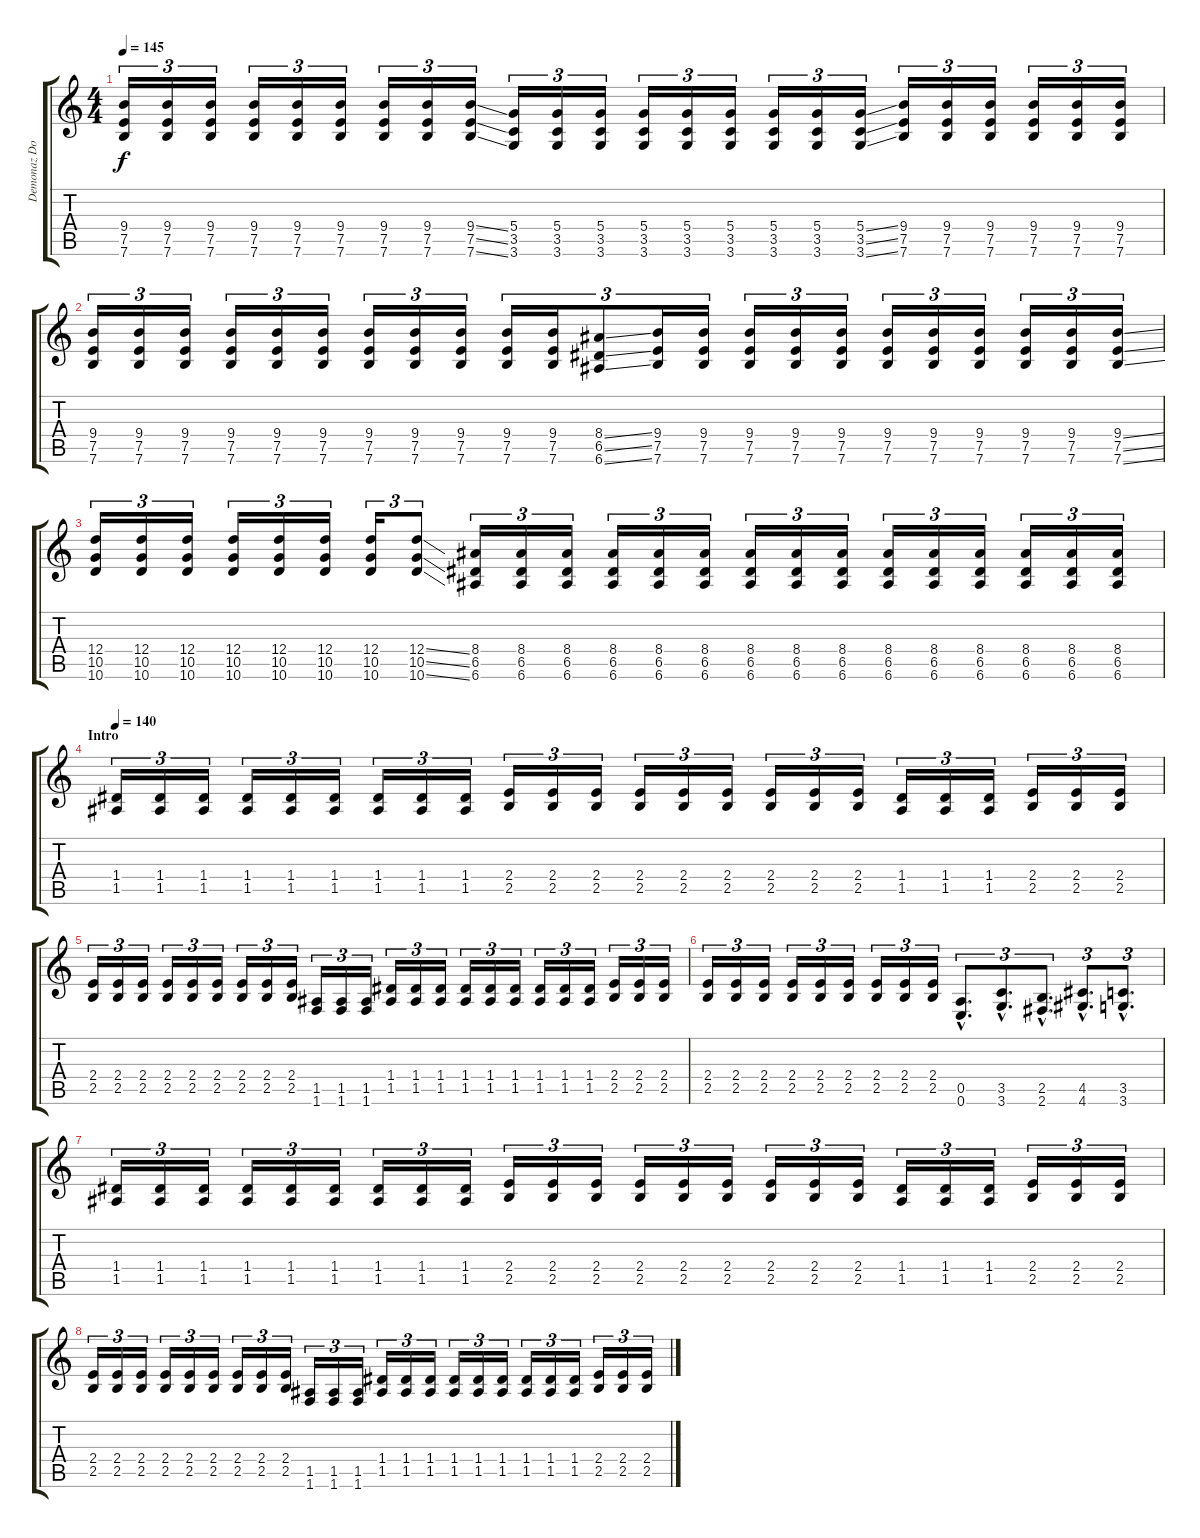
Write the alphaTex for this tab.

\track ("Demonaz Doom Occulta" "Demonaz Do") {instrument distortionguitar}
\staff {score tabs}
\tuning (E4 B3 G3 D3 A2 E2) {hide}
\ts (4 4)
\tempo 145
\clef g2
\ks c
(9.4 7.5 7.6).16{tu (3 2) dy f} (9.4 7.5 7.6).16{tu (3 2)} (9.4 7.5 7.6).16{tu (3 2)} (9.4 7.5 7.6).16{tu (3 2)} (9.4 7.5 7.6).16{tu (3 2)} (9.4 7.5 7.6).16{tu (3 2)} (9.4 7.5 7.6).16{tu (3 2)} (9.4 7.5 7.6).16{tu (3 2)} (9.4{ss} 7.5{ss} 7.6{ss}).16{tu (3 2)} (5.4 3.5 3.6).16{tu (3 2)} (5.4 3.5 3.6).16{tu (3 2)} (5.4 3.5 3.6).16{tu (3 2)} (5.4 3.5 3.6).16{tu (3 2)} (5.4 3.5 3.6).16{tu (3 2)} (5.4 3.5 3.6).16{tu (3 2)} (5.4 3.5 3.6).16{tu (3 2)} (5.4 3.5 3.6).16{tu (3 2)} (5.4{ss} 3.5{ss} 3.6{ss}).16{tu (3 2)} (9.4 7.5 7.6).16{tu (3 2)} (9.4 7.5 7.6).16{tu (3 2)} (9.4 7.5 7.6).16{tu (3 2)} (9.4 7.5 7.6).16{tu (3 2)} (9.4 7.5 7.6).16{tu (3 2)} (9.4 7.5 7.6).16{tu (3 2)} |
(9.4 7.5 7.6).16{tu (3 2)} (9.4 7.5 7.6).16{tu (3 2)} (9.4 7.5 7.6).16{tu (3 2)} (9.4 7.5 7.6).16{tu (3 2)} (9.4 7.5 7.6).16{tu (3 2)} (9.4 7.5 7.6).16{tu (3 2)} (9.4 7.5 7.6).16{tu (3 2)} (9.4 7.5 7.6).16{tu (3 2)} (9.4 7.5 7.6).16{tu (3 2)} (9.4 7.5 7.6).16{tu (3 2)} (9.4 7.5 7.6).16{tu (3 2)} (8.4{ss} 6.5{ss} 6.6{ss}).8{tu (3 2)} (9.4 7.5 7.6).16{tu (3 2)} (9.4 7.5 7.6).16{tu (3 2)} (9.4 7.5 7.6).16{tu (3 2)} (9.4 7.5 7.6).16{tu (3 2)} (9.4 7.5 7.6).16{tu (3 2)} (9.4 7.5 7.6).16{tu (3 2)} (9.4 7.5 7.6).16{tu (3 2)} (9.4 7.5 7.6).16{tu (3 2)} (9.4 7.5 7.6).16{tu (3 2)} (9.4 7.5 7.6).16{tu (3 2)} (9.4{ss} 7.5{ss} 7.6{ss}).16{tu (3 2)} |
(12.4 10.5 10.6).16{tu (3 2)} (12.4 10.5 10.6).16{tu (3 2)} (12.4 10.5 10.6).16{tu (3 2)} (12.4 10.5 10.6).16{tu (3 2)} (12.4 10.5 10.6).16{tu (3 2)} (12.4 10.5 10.6).16{tu (3 2)} (12.4 10.5 10.6).16{tu (3 2)} (12.4{ss} 10.5{ss} 10.6{ss}).8{tu (3 2)} (8.4 6.5 6.6).16{tu (3 2)} (8.4 6.5 6.6).16{tu (3 2)} (8.4 6.5 6.6).16{tu (3 2)} (8.4 6.5 6.6).16{tu (3 2)} (8.4 6.5 6.6).16{tu (3 2)} (8.4 6.5 6.6).16{tu (3 2)} (8.4 6.5 6.6).16{tu (3 2)} (8.4 6.5 6.6).16{tu (3 2)} (8.4 6.5 6.6).16{tu (3 2)} (8.4 6.5 6.6).16{tu (3 2)} (8.4 6.5 6.6).16{tu (3 2)} (8.4 6.5 6.6).16{tu (3 2)} (8.4 6.5 6.6).16{tu (3 2)} (8.4 6.5 6.6).16{tu (3 2)} (8.4 6.5 6.6).16{tu (3 2)} |
\section ("" "Intro")
\tempo 140
(1.4 1.5).16{tu (3 2)} (1.4 1.5).16{tu (3 2)} (1.4 1.5).16{tu (3 2)} (1.4 1.5).16{tu (3 2)} (1.4 1.5).16{tu (3 2)} (1.4 1.5).16{tu (3 2)} (1.4 1.5).16{tu (3 2)} (1.4 1.5).16{tu (3 2)} (1.4 1.5).16{tu (3 2)} (2.4 2.5).16{tu (3 2)} (2.4 2.5).16{tu (3 2)} (2.4 2.5).16{tu (3 2)} (2.4 2.5).16{tu (3 2)} (2.4 2.5).16{tu (3 2)} (2.4 2.5).16{tu (3 2)} (2.4 2.5).16{tu (3 2)} (2.4 2.5).16{tu (3 2)} (2.4 2.5).16{tu (3 2)} (1.4 1.5).16{tu (3 2)} (1.4 1.5).16{tu (3 2)} (1.4 1.5).16{tu (3 2)} (2.4 2.5).16{tu (3 2)} (2.4 2.5).16{tu (3 2)} (2.4 2.5).16{tu (3 2)} |
(2.4 2.5).16{tu (3 2)} (2.4 2.5).16{tu (3 2)} (2.4 2.5).16{tu (3 2)} (2.4 2.5).16{tu (3 2)} (2.4 2.5).16{tu (3 2)} (2.4 2.5).16{tu (3 2)} (2.4 2.5).16{tu (3 2)} (2.4 2.5).16{tu (3 2)} (2.4 2.5).16{tu (3 2)} (1.5 1.6).16{tu (3 2)} (1.5 1.6).16{tu (3 2)} (1.5 1.6).16{tu (3 2)} (1.4 1.5).16{tu (3 2)} (1.4 1.5).16{tu (3 2)} (1.4 1.5).16{tu (3 2)} (1.4 1.5).16{tu (3 2)} (1.4 1.5).16{tu (3 2)} (1.4 1.5).16{tu (3 2)} (1.4 1.5).16{tu (3 2)} (1.4 1.5).16{tu (3 2)} (1.4 1.5).16{tu (3 2)} (2.4 2.5).16{tu (3 2)} (2.4 2.5).16{tu (3 2)} (2.4 2.5).16{tu (3 2)} |
(2.4 2.5).16{tu (3 2)} (2.4 2.5).16{tu (3 2)} (2.4 2.5).16{tu (3 2)} (2.4 2.5).16{tu (3 2)} (2.4 2.5).16{tu (3 2)} (2.4 2.5).16{tu (3 2)} (2.4 2.5).16{tu (3 2)} (2.4 2.5).16{tu (3 2)} (2.4 2.5).16{tu (3 2)} (0.5{hac} 0.6{hac}).8{d tu (3 2)} (3.5{hac} 3.6{hac}).8{d tu (3 2)} (2.5{hac} 2.6{hac}).8{d tu (3 2)} (4.5{hac} 4.6{hac}).8{d tu (3 2)} (3.5{hac} 3.6{hac}).8{d tu (3 2)} |
(1.4 1.5).16{tu (3 2)} (1.4 1.5).16{tu (3 2)} (1.4 1.5).16{tu (3 2)} (1.4 1.5).16{tu (3 2)} (1.4 1.5).16{tu (3 2)} (1.4 1.5).16{tu (3 2)} (1.4 1.5).16{tu (3 2)} (1.4 1.5).16{tu (3 2)} (1.4 1.5).16{tu (3 2)} (2.4 2.5).16{tu (3 2)} (2.4 2.5).16{tu (3 2)} (2.4 2.5).16{tu (3 2)} (2.4 2.5).16{tu (3 2)} (2.4 2.5).16{tu (3 2)} (2.4 2.5).16{tu (3 2)} (2.4 2.5).16{tu (3 2)} (2.4 2.5).16{tu (3 2)} (2.4 2.5).16{tu (3 2)} (1.4 1.5).16{tu (3 2)} (1.4 1.5).16{tu (3 2)} (1.4 1.5).16{tu (3 2)} (2.4 2.5).16{tu (3 2)} (2.4 2.5).16{tu (3 2)} (2.4 2.5).16{tu (3 2)} |
(2.4 2.5).16{tu (3 2)} (2.4 2.5).16{tu (3 2)} (2.4 2.5).16{tu (3 2)} (2.4 2.5).16{tu (3 2)} (2.4 2.5).16{tu (3 2)} (2.4 2.5).16{tu (3 2)} (2.4 2.5).16{tu (3 2)} (2.4 2.5).16{tu (3 2)} (2.4 2.5).16{tu (3 2)} (1.5 1.6).16{tu (3 2)} (1.5 1.6).16{tu (3 2)} (1.5 1.6).16{tu (3 2)} (1.4 1.5).16{tu (3 2)} (1.4 1.5).16{tu (3 2)} (1.4 1.5).16{tu (3 2)} (1.4 1.5).16{tu (3 2)} (1.4 1.5).16{tu (3 2)} (1.4 1.5).16{tu (3 2)} (1.4 1.5).16{tu (3 2)} (1.4 1.5).16{tu (3 2)} (1.4 1.5).16{tu (3 2)} (2.4 2.5).16{tu (3 2)} (2.4 2.5).16{tu (3 2)} (2.4 2.5).16{tu (3 2)}
